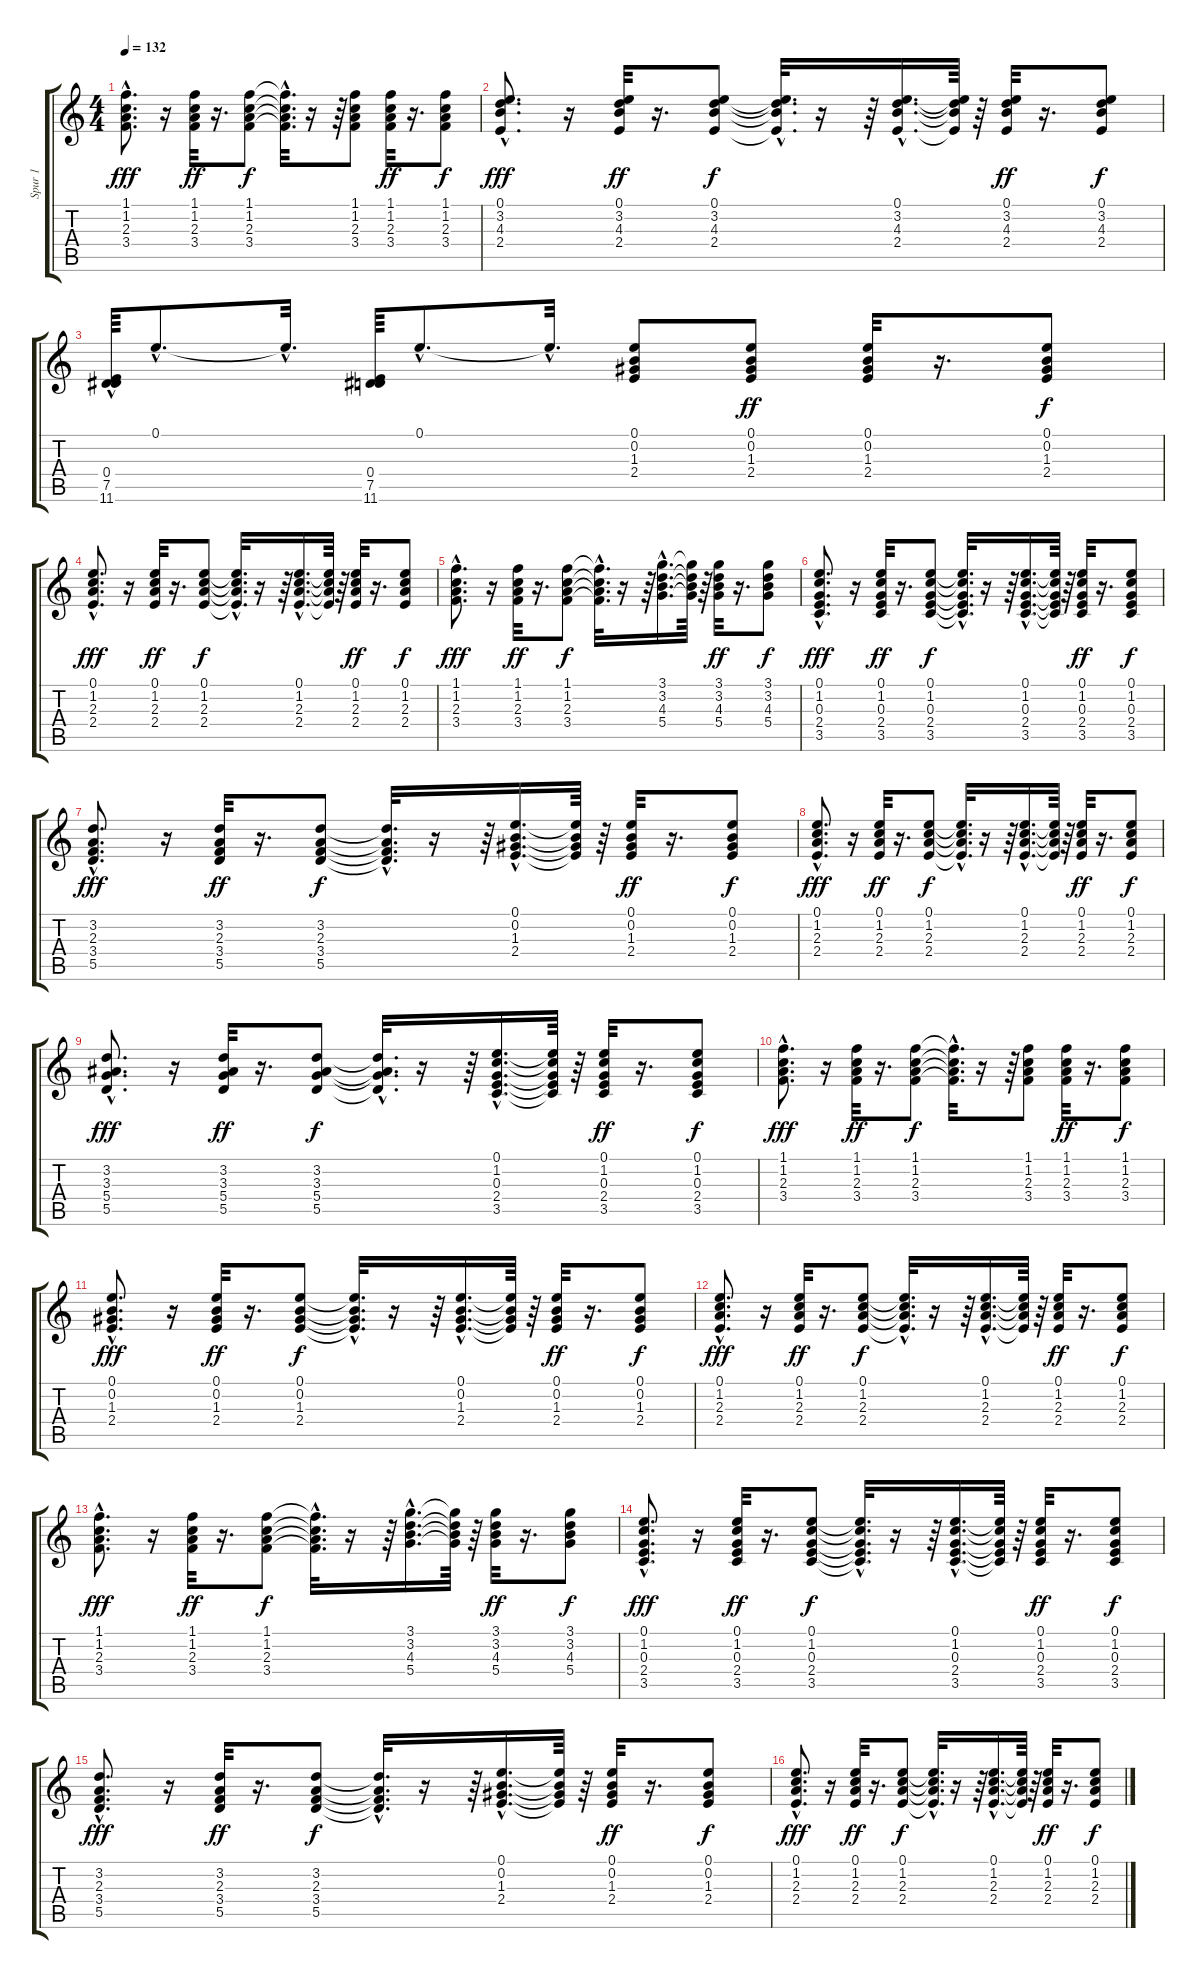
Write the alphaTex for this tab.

\track ("Spur 1" "Spur 1") {instrument acousticguitarsteel}
\staff {score tabs}
\tuning (E4 B3 G3 D3 A2 E2) {hide}
\ts (4 4)
\tempo 132
\clef g2
\ks c
(1.1{hac} 1.2{hac} 2.3{hac} 3.4{hac}).8{d dy fff} r.16 (1.1 1.2 2.3 3.4).32{dy ff} r.16{d} (1.1 1.2 2.3 3.4).8{dy f} (1.1{hac t} 1.2{hac t} 2.3{hac t} 3.4{hac t}).32{d} r.16 r.64 (1.1 1.2 2.3 3.4).8 (1.1 1.2 2.3 3.4).32{dy ff} r.16{d} (1.1 1.2 2.3 3.4).8{dy f} |
(0.1{hac} 3.2{hac} 4.3{hac} 2.4{hac}).8{d dy fff} r.16 (0.1 3.2 4.3 2.4).32{dy ff} r.16{d} (0.1 3.2 4.3 2.4).8{dy f} (0.1{hac t} 3.2{hac t} 4.3{hac t} 2.4{hac t}).32{d} r.16 r.64 (0.1{hac} 3.2{hac} 4.3{hac} 2.4{hac}).16{d} (0.1{t} 3.2{t} 4.3{t} 2.4{t}).64 r.64 (0.1 3.2 4.3 2.4).32{dy ff} r.16{d} (0.1 3.2 4.3 2.4).8{dy f} |
(0.4 7.5{hac} 11.6).64 0.1{hac}.8{d} 0.1{hac t}.32{d} (0.4 7.5 11.6).64 0.1{hac}.8{d} 0.1{hac t}.32{d} (0.1 0.2 1.3 2.4).8 (0.1 0.2 1.3 2.4).8{dy ff} (0.1 0.2 1.3 2.4).32 r.16{d} (0.1 0.2 1.3 2.4).8{dy f} |
(0.1{hac} 1.2{hac} 2.3{hac} 2.4{hac}).8{d dy fff} r.16 (0.1 1.2 2.3 2.4).32{dy ff} r.16{d} (0.1 1.2 2.3 2.4).8{dy f} (0.1{hac t} 1.2{hac t} 2.3{hac t} 2.4{hac t}).32{d} r.16 r.64 (0.1{hac} 1.2{hac} 2.3{hac} 2.4{hac}).16{d} (0.1{t} 1.2{t} 2.3{t} 2.4{t}).64 r.64 (0.1 1.2 2.3 2.4).32{dy ff} r.16{d} (0.1 1.2 2.3 2.4).8{dy f} |
(1.1{hac} 1.2{hac} 2.3{hac} 3.4{hac}).8{d dy fff} r.16 (1.1 1.2 2.3 3.4).32{dy ff} r.16{d} (1.1 1.2 2.3 3.4).8{dy f} (1.1{hac t} 1.2{hac t} 2.3{hac t} 3.4{hac t}).32{d} r.16 r.64 (3.1{hac} 3.2{hac} 4.3{hac} 5.4{hac}).16{d} (3.1{t} 3.2{t} 4.3{t} 5.4{t}).64 r.64 (3.1 3.2 4.3 5.4).32{dy ff} r.16{d} (3.1 3.2 4.3 5.4).8{dy f} |
(0.1{hac} 1.2{hac} 0.3{hac} 2.4{hac} 3.5{hac}).8{d dy fff} r.16 (0.1 1.2 0.3 2.4 3.5).32{dy ff} r.16{d} (0.1 1.2 0.3 2.4 3.5).8{dy f} (0.1{hac t} 1.2{hac t} 0.3{hac t} 2.4{hac t} 3.5{hac t}).32{d} r.16 r.64 (0.1{hac} 1.2{hac} 0.3{hac} 2.4{hac} 3.5{hac}).16{d} (0.1{t} 1.2{t} 0.3{t} 2.4{t} 3.5{t}).64 r.64 (0.1 1.2 0.3 2.4 3.5).32{dy ff} r.16{d} (0.1 1.2 0.3 2.4 3.5).8{dy f} |
(3.2{hac} 2.3{hac} 3.4{hac} 5.5{hac}).8{d dy fff} r.16 (3.2 2.3 3.4 5.5).32{dy ff} r.16{d} (3.2 2.3 3.4 5.5).8{dy f} (3.2{hac t} 2.3{hac t} 3.4{hac t} 5.5{hac t}).32{d} r.16 r.64 (0.1{hac} 0.2{hac} 1.3{hac} 2.4{hac}).16{d} (0.1{t} 0.2{t} 1.3{t} 2.4{t}).64 r.64 (0.1 0.2 1.3 2.4).32{dy ff} r.16{d} (0.1 0.2 1.3 2.4).8{dy f} |
(0.1{hac} 1.2{hac} 2.3{hac} 2.4{hac}).8{d dy fff} r.16 (0.1 1.2 2.3 2.4).32{dy ff} r.16{d} (0.1 1.2 2.3 2.4).8{dy f} (0.1{hac t} 1.2{hac t} 2.3{hac t} 2.4{hac t}).32{d} r.16 r.64 (0.1{hac} 1.2{hac} 2.3{hac} 2.4{hac}).16{d} (0.1{t} 1.2{t} 2.3{t} 2.4{t}).64 r.64 (0.1 1.2 2.3 2.4).32{dy ff} r.16{d} (0.1 1.2 2.3 2.4).8{dy f} |
(3.2{hac} 3.3{hac} 5.4{hac} 5.5{hac}).8{d dy fff} r.16 (3.2 3.3 5.4 5.5).32{dy ff} r.16{d} (3.2 3.3 5.4 5.5).8{dy f} (3.2{hac t} 3.3{hac t} 5.4{hac t} 5.5{hac t}).32{d} r.16 r.64 (0.1{hac} 1.2{hac} 0.3{hac} 2.4{hac} 3.5{hac}).16{d} (0.1{t} 1.2{t} 0.3{t} 2.4{t} 3.5{t}).64 r.64 (0.1 1.2 0.3 2.4 3.5).32{dy ff} r.16{d} (0.1 1.2 0.3 2.4 3.5).8{dy f} |
(1.1{hac} 1.2{hac} 2.3{hac} 3.4{hac}).8{d dy fff} r.16 (1.1 1.2 2.3 3.4).32{dy ff} r.16{d} (1.1 1.2 2.3 3.4).8{dy f} (1.1{hac t} 1.2{hac t} 2.3{hac t} 3.4{hac t}).32{d} r.16 r.64 (1.1 1.2 2.3 3.4).8 (1.1 1.2 2.3 3.4).32{dy ff} r.16{d} (1.1 1.2 2.3 3.4).8{dy f} |
(0.1{hac} 0.2{hac} 1.3{hac} 2.4{hac}).8{d dy fff} r.16 (0.1 0.2 1.3 2.4).32{dy ff} r.16{d} (0.1 0.2 1.3 2.4).8{dy f} (0.1{hac t} 0.2{hac t} 1.3{hac t} 2.4{hac t}).32{d} r.16 r.64 (0.1{hac} 0.2{hac} 1.3{hac} 2.4{hac}).16{d} (0.1{t} 0.2{t} 1.3{t} 2.4{t}).64 r.64 (0.1 0.2 1.3 2.4).32{dy ff} r.16{d} (0.1 0.2 1.3 2.4).8{dy f} |
(0.1{hac} 1.2{hac} 2.3{hac} 2.4{hac}).8{d dy fff} r.16 (0.1 1.2 2.3 2.4).32{dy ff} r.16{d} (0.1 1.2 2.3 2.4).8{dy f} (0.1{hac t} 1.2{hac t} 2.3{hac t} 2.4{hac t}).32{d} r.16 r.64 (0.1{hac} 1.2{hac} 2.3{hac} 2.4{hac}).16{d} (0.1{t} 1.2{t} 2.3{t} 2.4{t}).64 r.64 (0.1 1.2 2.3 2.4).32{dy ff} r.16{d} (0.1 1.2 2.3 2.4).8{dy f} |
(1.1{hac} 1.2{hac} 2.3{hac} 3.4{hac}).8{d dy fff} r.16 (1.1 1.2 2.3 3.4).32{dy ff} r.16{d} (1.1 1.2 2.3 3.4).8{dy f} (1.1{hac t} 1.2{hac t} 2.3{hac t} 3.4{hac t}).32{d} r.16 r.64 (3.1{hac} 3.2{hac} 4.3{hac} 5.4{hac}).16{d} (3.1{t} 3.2{t} 4.3{t} 5.4{t}).64 r.64 (3.1 3.2 4.3 5.4).32{dy ff} r.16{d} (3.1 3.2 4.3 5.4).8{dy f} |
(0.1{hac} 1.2{hac} 0.3{hac} 2.4{hac} 3.5{hac}).8{d dy fff} r.16 (0.1 1.2 0.3 2.4 3.5).32{dy ff} r.16{d} (0.1 1.2 0.3 2.4 3.5).8{dy f} (0.1{hac t} 1.2{hac t} 0.3{hac t} 2.4{hac t} 3.5{hac t}).32{d} r.16 r.64 (0.1{hac} 1.2{hac} 0.3{hac} 2.4{hac} 3.5{hac}).16{d} (0.1{t} 1.2{t} 0.3{t} 2.4{t} 3.5{t}).64 r.64 (0.1 1.2 0.3 2.4 3.5).32{dy ff} r.16{d} (0.1 1.2 0.3 2.4 3.5).8{dy f} |
(3.2{hac} 2.3{hac} 3.4{hac} 5.5{hac}).8{d dy fff} r.16 (3.2 2.3 3.4 5.5).32{dy ff} r.16{d} (3.2 2.3 3.4 5.5).8{dy f} (3.2{hac t} 2.3{hac t} 3.4{hac t} 5.5{hac t}).32{d} r.16 r.64 (0.1{hac} 0.2{hac} 1.3{hac} 2.4{hac}).16{d} (0.1{t} 0.2{t} 1.3{t} 2.4{t}).64 r.64 (0.1 0.2 1.3 2.4).32{dy ff} r.16{d} (0.1 0.2 1.3 2.4).8{dy f} |
(0.1{hac} 1.2{hac} 2.3{hac} 2.4{hac}).8{d dy fff} r.16 (0.1 1.2 2.3 2.4).32{dy ff} r.16{d} (0.1 1.2 2.3 2.4).8{dy f} (0.1{hac t} 1.2{hac t} 2.3{hac t} 2.4{hac t}).32{d} r.16 r.64 (0.1{hac} 1.2{hac} 2.3{hac} 2.4{hac}).16{d} (0.1{t} 1.2{t} 2.3{t} 2.4{t}).64 r.64 (0.1 1.2 2.3 2.4).32{dy ff} r.16{d} (0.1 1.2 2.3 2.4).8{dy f}
